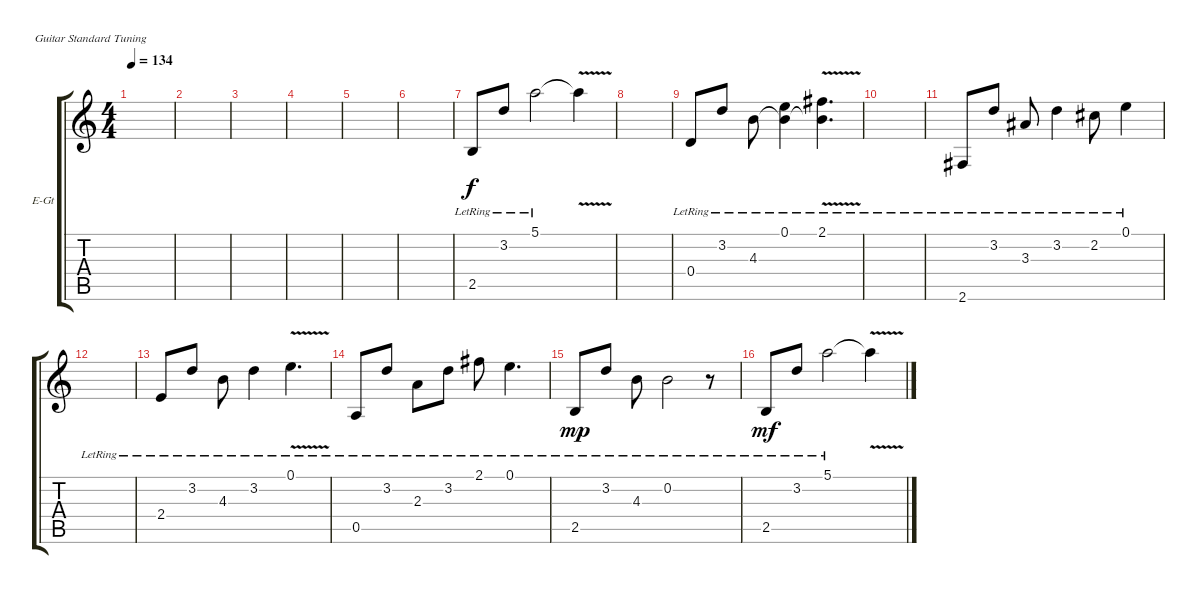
\defaultSystemsLayout 4
\bracketExtendMode groupsimilarinstruments
\firstSystemTrackNameOrientation horizontal
\otherSystemsTrackNameOrientation horizontal
\track ("Гитара 2" "E-Gt") {instrument overdrivenguitar}
\staff {score tabs}
\tuning (E4 B3 G3 D3 A2 E2)
\ts (4 4)
\tempo 134
\clef g2
\ks c
|
|
|
|
|
|
2.5{lr}.8 3.2{lr}.8 5.1{lr}.2 5.1{v t}.4 |
|
0.4{lr}.8 3.2{lr}.8 4.3{lr}.8 (4.3{lr t} 0.1{lr}).4 (4.3{lr t} 2.1{v lr}).4{d} |
|
2.6{lr}.8 3.2{lr}.8 3.3{lr}.8 3.2{lr}.4 2.2{lr}.8 0.1{lr}.4 |
|
2.4{lr}.8 3.2{lr}.8 4.3{lr}.8 3.2{lr}.4 0.1{v lr}.4{d} |
0.5{lr}.8 3.2{lr}.8 2.3{lr}.8 3.2{lr}.8 2.1{lr}.8 0.1{lr}.4{d} |
2.5{lr}.8{dy mp} 3.2{lr}.8 4.3{lr}.8 0.2{lr}.2 r.8 |
2.5{lr}.8{dy mf} 3.2{lr}.8 5.1{lr}.2 5.1{v t}.4
